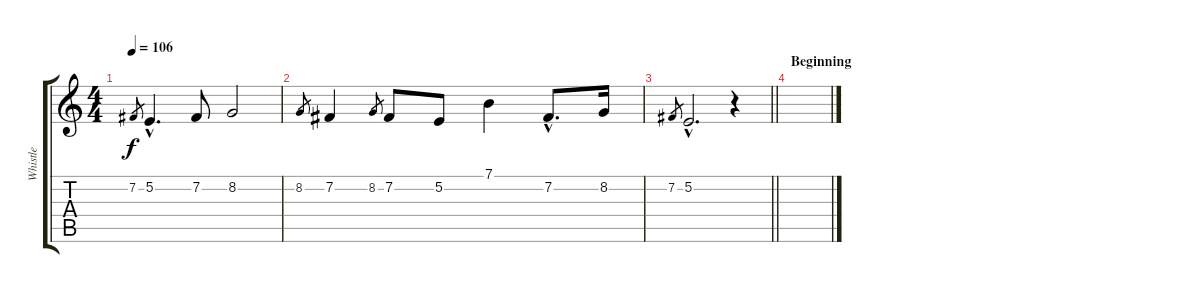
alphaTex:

\track ("Whistle" "Whistle") {instrument flute}
\staff {score tabs}
\tuning (E4 B3 G3 D3 A2 E2) {hide}
\ts (4 4)
\tempo 106
\clef g2
\ks c
7.2.8{gr dy f} 5.2{hac}.4{d} 7.2.8 8.2.2 |
8.2.8{gr} 7.2.4 8.2.8{gr} 7.2.8 5.2.8 7.1.4 7.2{hac}.8{d} 8.2.16 |
\barLineRight lightlight
7.2.8{gr} 5.2{hac}.2{d} r.4 |
\section ("" "Beginning")
